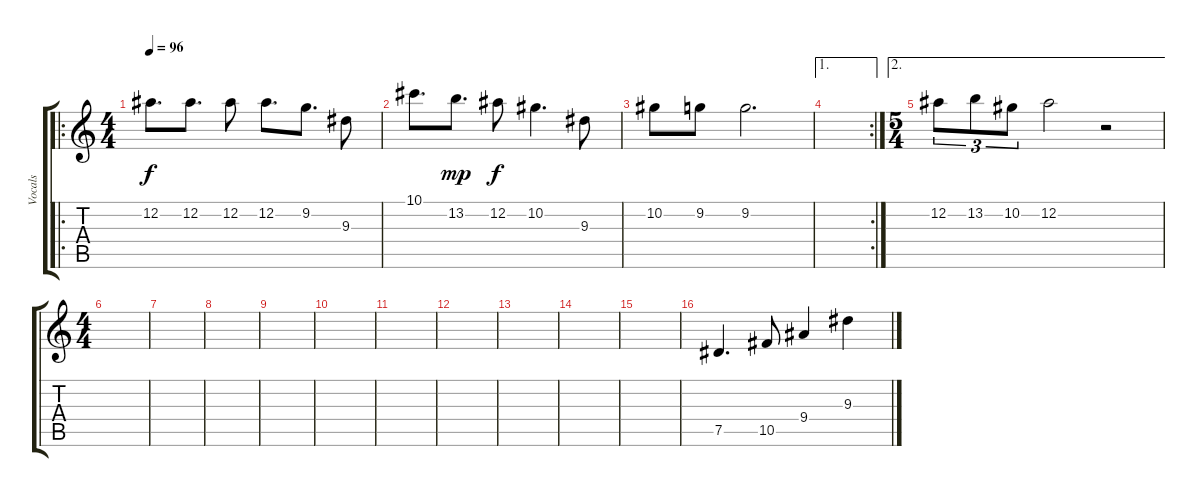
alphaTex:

\track ("Vocals" "Vocals") {instrument acousticguitarsteel bank 255}
\staff {score tabs}
\tuning (Eb4 Bb3 Gb3 Db3 Ab2 Eb2) {hide}
\ro
\ts (4 4)
\tempo 96
\clef g2
\ks c
12.2.8{d dy f} 12.2.8{d} 12.2.8 12.2.8{d} 9.2.8{d} 9.3.8 |
10.1.8{d} 13.2.8{d dy mp} 12.2.8{dy f} 10.2.4{d} 9.3.8 |
10.2.8 9.2.8 9.2.2{d} |
\ae 1
\rc 2
|
\ae 2
\ts (5 4)
12.2.8{tu (3 2)} 13.2.8{tu (3 2)} 10.2.8{tu (3 2)} 12.2.2 r.2 |
\ts (4 4)
|
|
|
|
|
|
|
|
|
|
7.5.4{d} 10.5.8 9.4.4 9.3.4
